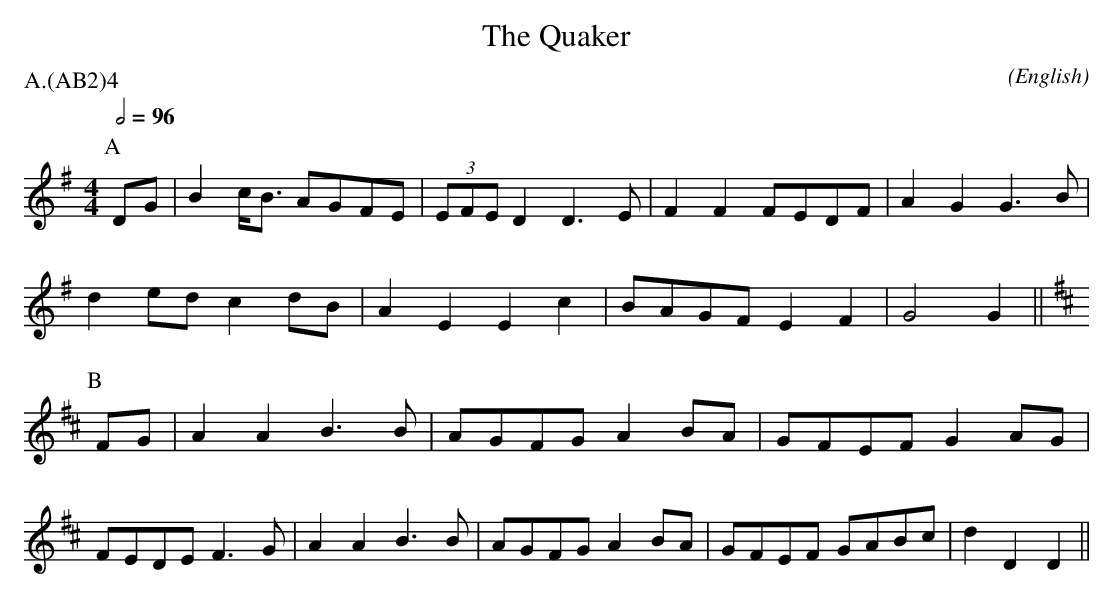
X:1
T:The Quaker
M:4/4
C:
O:English
P:A.(AB2)4
K:G
Q:1/2=96
P:A
DG |\
B2 c<B AGFE  | (3EFE D2 D3  E | F2 F2 FEDF  | A2 G2 G3 B |\
d2 ed  c2 dB | A2    E2 E2 c2 | BAGF  E2 F2 | G4    G2   ||\
K:D
P:B
FG |\
A2 A2  B3  B | AGFG     A2 BA | GFEF  G2 AG | FEDE  F3 G |\
A2 A2  B3  B | AGFG     A2 BA | GFEF  GABc  | d2 D2 D2   ||
